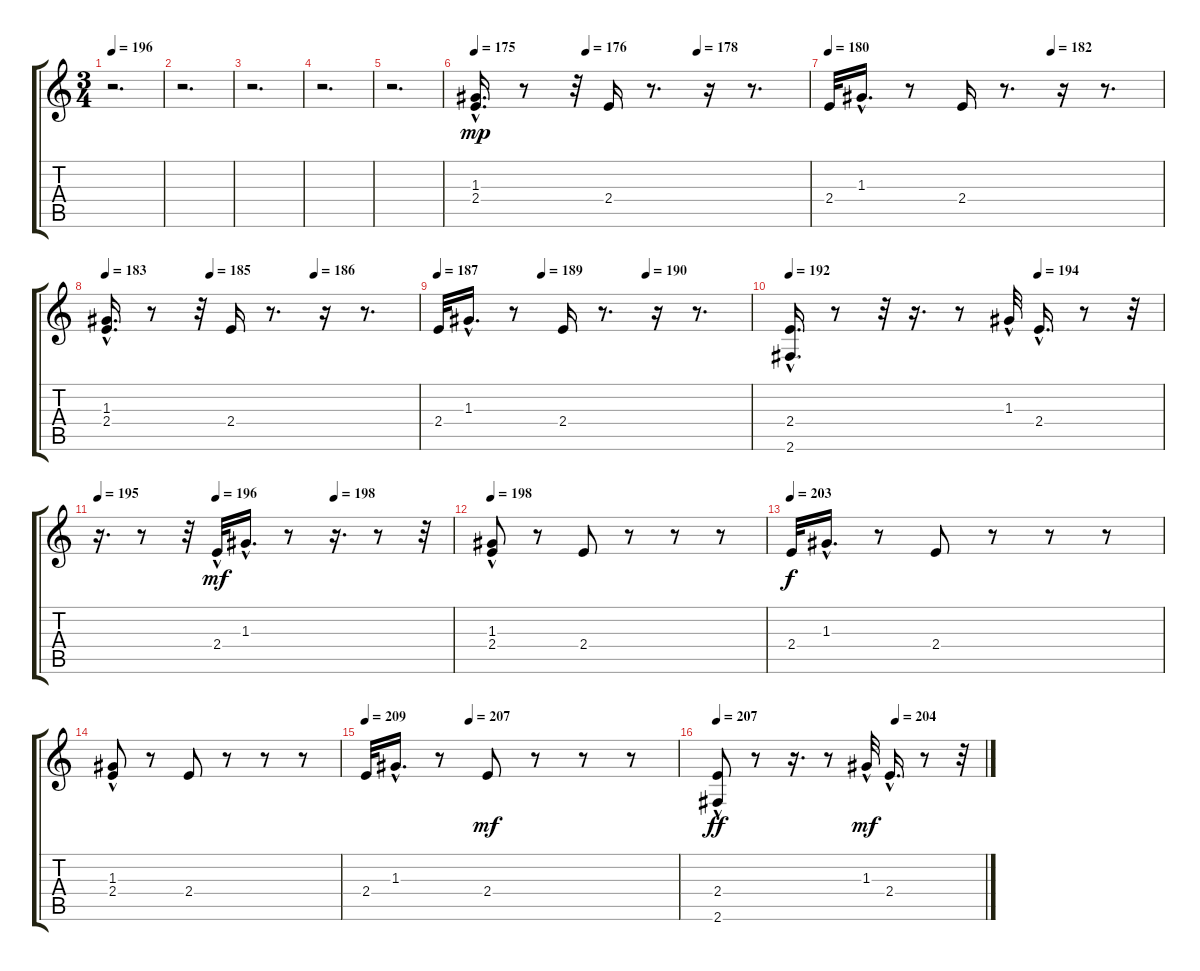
\track "" {instrument distortionguitar}
\staff {score tabs}
\tuning (E4 B3 G3 D3 A2 E2) {hide}
\ts (3 4)
\tempo 196
\clef g2
\ks c
r.2{d dy ff} |
r.2{d} |
r.2{d} |
r.2{d} |
r.2{d} |
\tempo 175
\tempo (176 0.3333333333333333)
\tempo (178 0.6666666666666666)
(1.3{hac} 2.4).16{d dy mp volume 16} r.8 r.32 2.4.16{volume 9} r.8{d} r.16{volume 10} r.8{d} |
\tempo 180
\tempo (182 0.6666666666666666)
2.4.32{volume 10} 1.3{hac}.16{d} r.8 2.4.16{volume 10} r.8{d} r.16{volume 10} r.8{d} |
\tempo 183
\tempo (185 0.3333333333333333)
\tempo (186 0.6666666666666666)
(1.3{hac} 2.4).16{d volume 11} r.8 r.32 2.4.16{volume 12} r.8{d} r.16{volume 12} r.8{d} |
\tempo 187
\tempo (189 0.3333333333333333)
\tempo (190 0.6666666666666666)
2.4.32{volume 12} 1.3{hac}.16{d} r.8 2.4.16{volume 13} r.8{d} r.16{volume 13} r.8{d} |
\tempo 192
\tempo (194 0.6666666666666666)
(2.4 2.6{hac}).16{d volume 14} r.8 r.32 r.16{d volume 14} r.8 1.3{hac}.32{volume 14} 2.4{hac}.16{d} r.8 r.32 |
\tempo 195
\tempo (196 0.3333333333333333)
\tempo (198 0.6666666666666666)
r.16{d volume 15} r.8 r.32 2.4{hac}.32{dy mf volume 15} 1.3{hac}.16{d volume 15} r.8 r.16{d volume 16} r.8 r.32 |
\tempo 198
(1.3{hac} 2.4).8{volume 16} r.8 2.4.8{volume 9} r.8 r.8{volume 10} r.8 |
\tempo 203
2.4.32{dy f volume 10} 1.3{hac}.16{d} r.8 2.4.8{volume 10} r.8 r.8{volume 10} r.8 |
(1.3{hac} 2.4).8{volume 11} r.8 2.4.8{volume 12} r.8 r.8{volume 12} r.8 |
\tempo 209
\tempo (207 0.3333333333333333)
2.4.32{volume 12} 1.3{hac}.16{d} r.8 2.4.8{dy mf volume 13} r.8 r.8{volume 13} r.8 |
\tempo 207
\tempo (204 0.6666666666666666)
(2.4 2.6{hac}).8{dy ff volume 14} r.8 r.16{d volume 14} r.8 1.3{hac}.32{dy mf volume 14} 2.4{hac}.16{d} r.8 r.32
